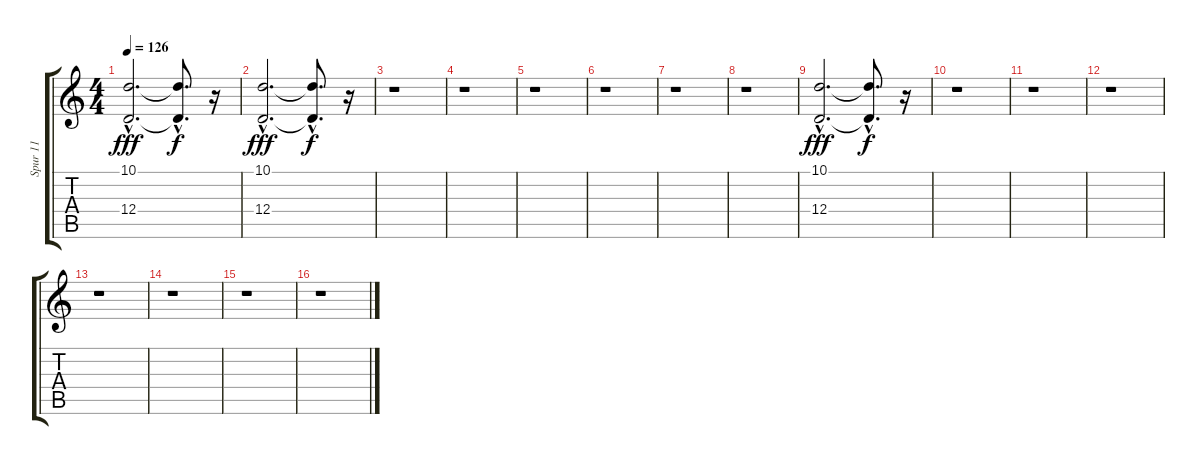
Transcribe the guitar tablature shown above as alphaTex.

\track ("Spur 11" "Spur 11") {instrument orchestrahit}
\staff {score tabs}
\tuning (E4 B3 G3 D3 A2 E2) {hide}
\ts (4 4)
\tempo 126
\clef g2
\ks c
(10.1{hac} 12.4{hac}).2{d dy fff} (10.1{hac t} 12.4{hac t}).8{d dy f} r.16 |
(10.1{hac} 12.4{hac}).2{d dy fff} (10.1{hac t} 12.4{hac t}).8{d dy f} r.16 |
r.1 |
r.1 |
r.1 |
r.1 |
r.1 |
r.1 |
(10.1{hac} 12.4{hac}).2{d dy fff} (10.1{hac t} 12.4{hac t}).8{d dy f} r.16 |
r.1 |
r.1 |
r.1 |
r.1 |
r.1 |
r.1 |
r.1
